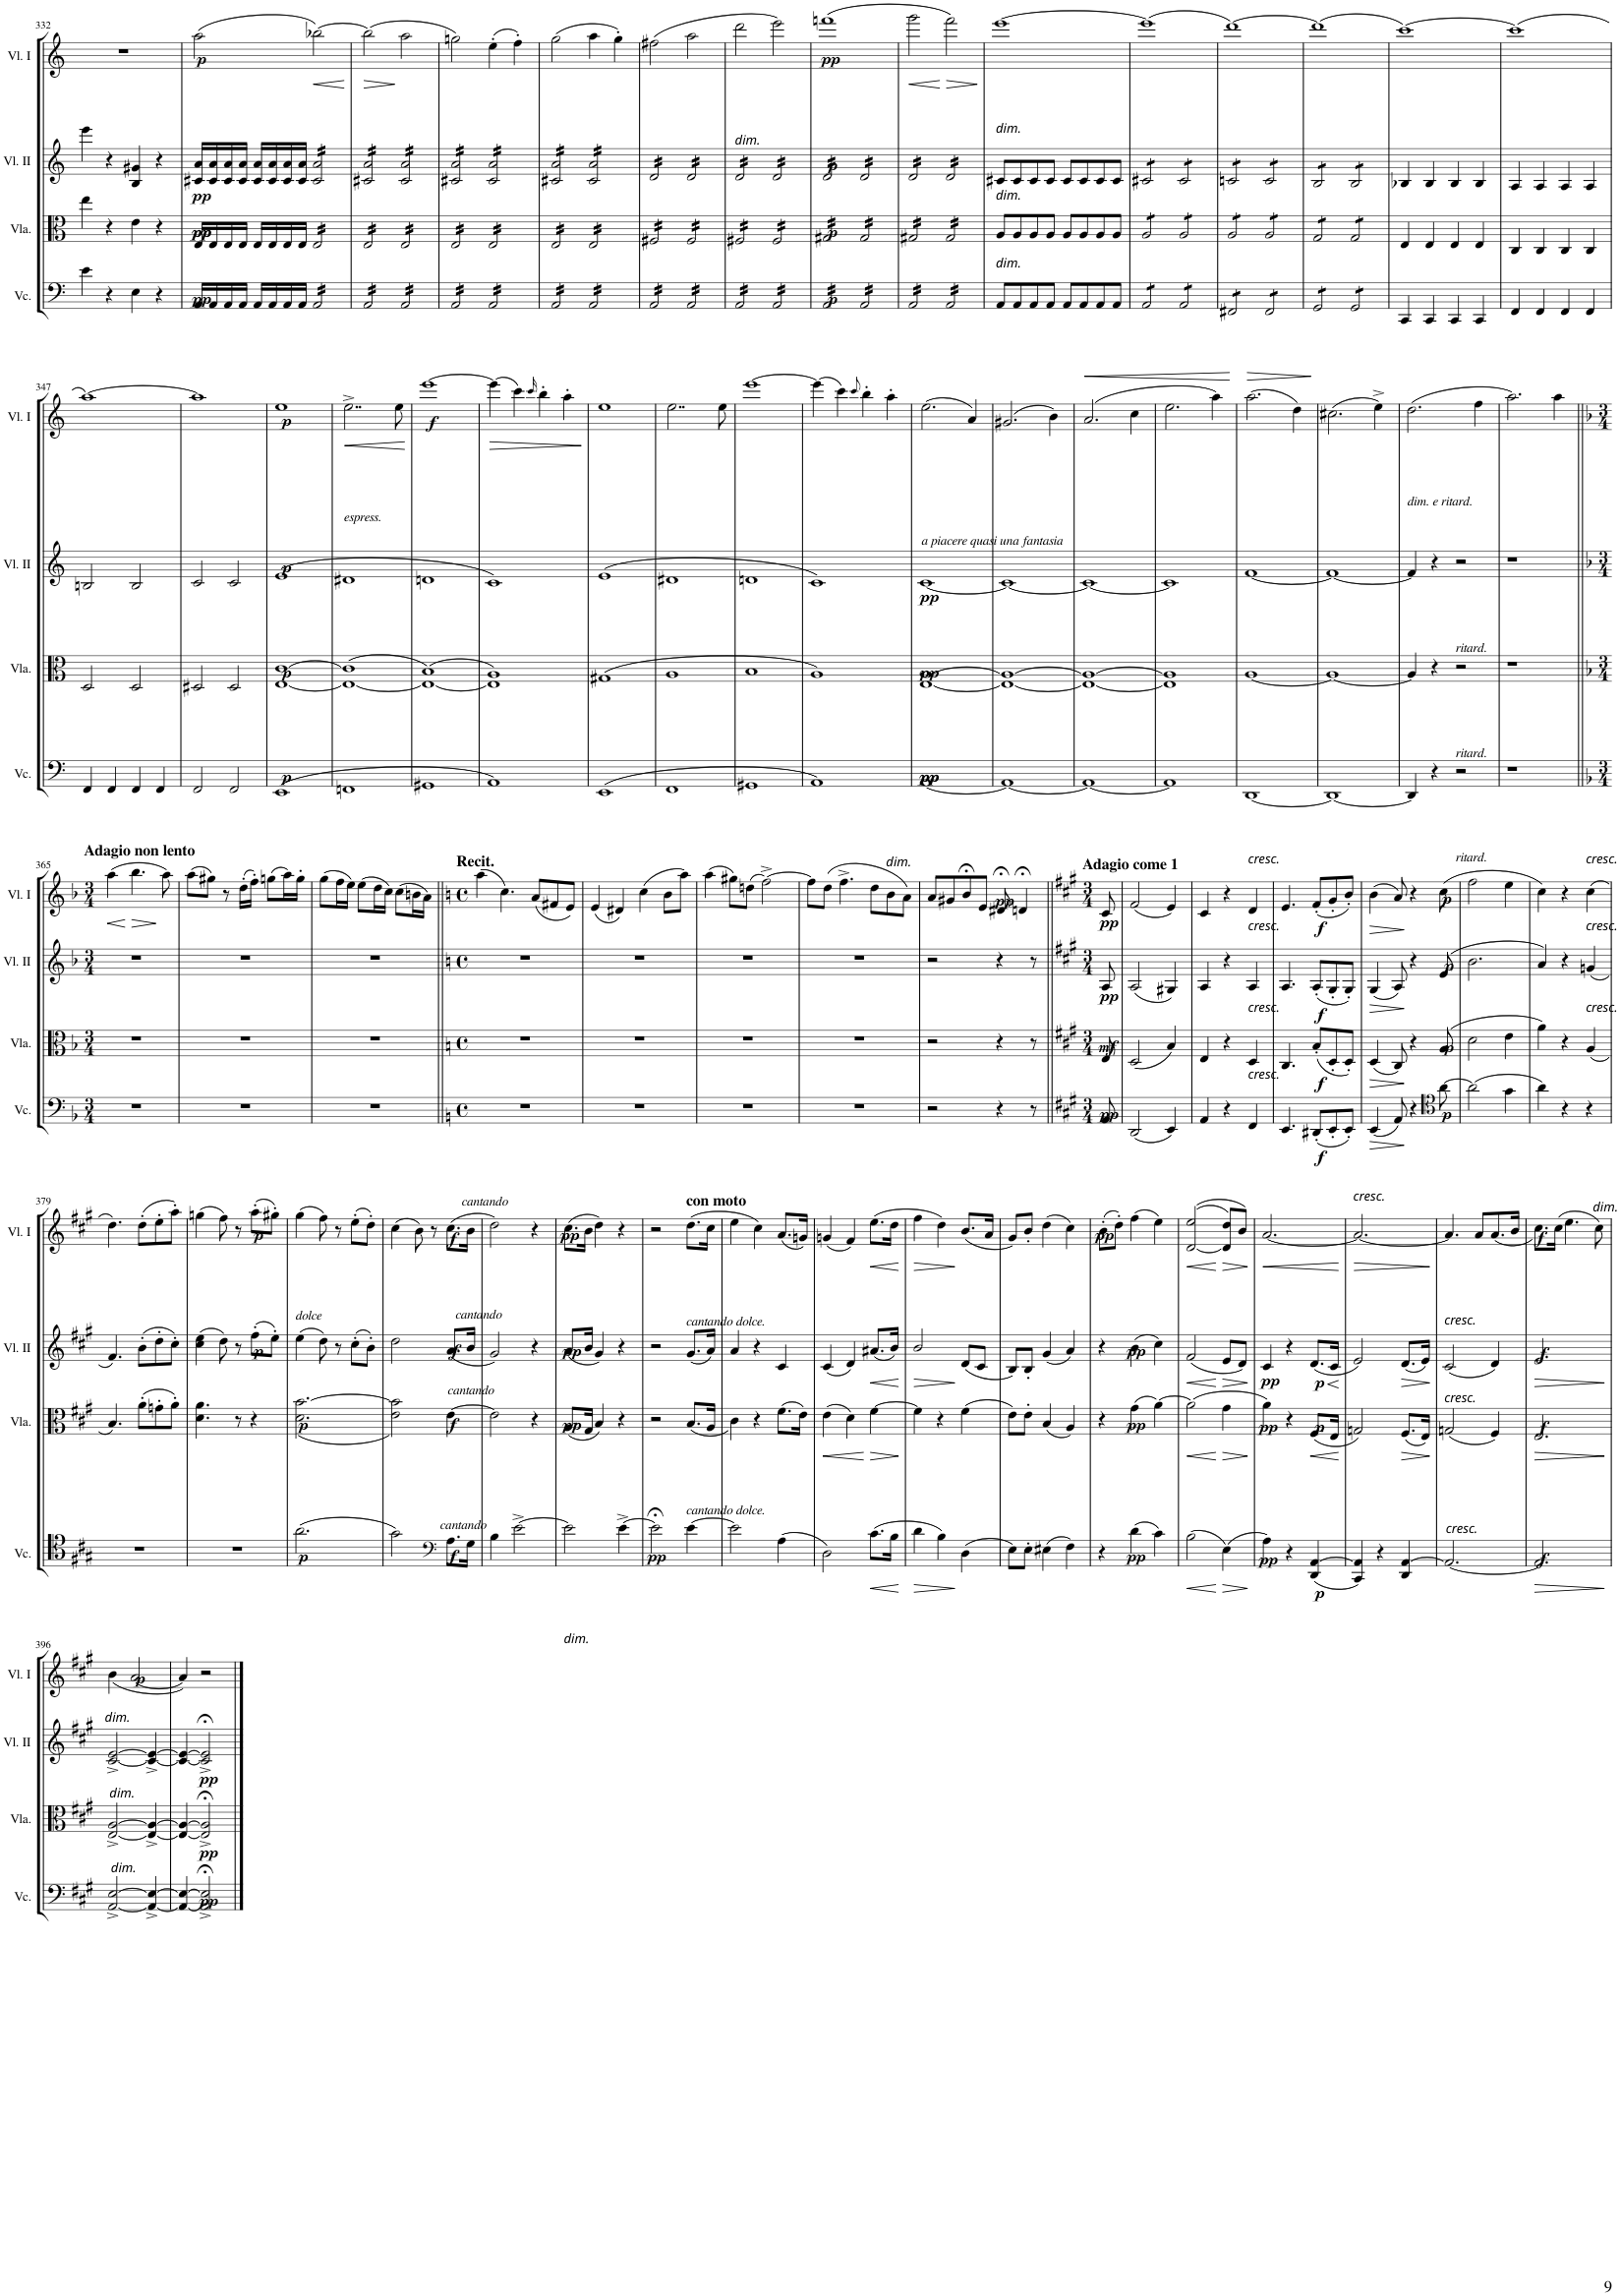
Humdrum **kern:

**kern	**dynam	**kern	**dynam	**kern	**dynam	**kern	**dynam
*part4	*part4	*part3	*part3	*part2	*part2	*part1	*part1
*staff4	*staff4	*staff3	*staff3	*staff2	*staff2	*staff1	*staff1
*I"Violoncello	*	*I"Viola	*	*I"Violine II	*	*I"Violine I	*
*I'Vc.	*	*I'Vla.	*	*I'Vl. II	*	*I'Vl. I	*
!!LO:PB:g=z
*clefC4	*	*clefC3	*	*clefG2	*	*clefG2	*
*k[]	*	*k[]	*	*k[]	*	*k[]	*
*M2/2	*	*M2/2	*	*M2/2	*	*M2/2	*
*met(c|)	*	*met(c|)	*	*met(c|)	*	*met(c|)	*
=332	=332	=332	=332	=332	=332	=332	=332
4e\	.	4ee\	.	4eee\	.	1r	.
4r	.	4r	.	4r	.	.	.
4E\	.	4e\	.	4B/ 4g#X/	.	.	.
4r	.	4r	.	4r	.	.	.
=333	=333	=333	=333	=333	=333	=333	=333
!	!LO:DY:a	!	!LO:DY:a	!	!	!	!
!	!	!	!LO:DY:n=1:a	!	!LO:DY:b	!	!LO:DY:a
16AA/LL	pp	16E/LL	pp pp	16c#X/ 16a/LL	pp	(>2aa\	p
16AA/	.	16E/	.	16c#/ 16a/	.	.	.
16AA/	.	16E/	.	16c#/ 16a/	.	.	.
16AA/JJ	.	16E/JJ	.	16c#/ 16a/JJ	.	.	.
16AA/LL	.	16E/LL	.	16c#/ 16a/LL	.	.	.
16AA/	.	16E/	.	16c#/ 16a/	.	.	.
16AA/	.	16E/	.	16c#/ 16a/	.	.	.
16AA/JJ	.	16E/JJ	.	16c#/ 16a/JJ	.	.	.
!	!	!	!	!	!	!	!LO:HP:b
*tremolo	*	*	*	*	*	*	*
*	*	*tremolo	*	*	*	*	*
*	*	*	*	*tremolo	*	*	*
16AA/LL	.	16E/LL	.	16c#/ 16a/LL	.	[2bb-X\)	<
16AA/	.	16E/	.	16c#/ 16a/	.	.	.
16AA/	.	16E/	.	16c#/ 16a/	.	.	.
16AA/	.	16E/	.	16c#/ 16a/	.	.	.
16AA/	.	16E/	.	16c#/ 16a/	.	.	.
16AA/	.	16E/	.	16c#/ 16a/	.	.	.
16AA/	.	16E/	.	16c#/ 16a/	.	.	.
16AA/JJ	.	16E/JJ	.	16c#/ 16a/JJ	.	.	.
.	.	.	.	.	.	.	[
=334	=334	=334	=334	=334	=334	=334	=334
!	!	!	!	!	!	!	!LO:HP:b
16AA/LL	.	16E/LL	.	16c#X/ 16a/LL	.	(>2bb-\]	>
16AA/	.	16E/	.	16c#X/ 16a/	.	.	.
16AA/	.	16E/	.	16c#X/ 16a/	.	.	.
16AA/	.	16E/	.	16c#X/ 16a/	.	.	.
16AA/	.	16E/	.	16c#X/ 16a/	.	.	.
16AA/	.	16E/	.	16c#X/ 16a/	.	.	.
16AA/	.	16E/	.	16c#X/ 16a/	.	.	.
16AA/JJ	.	16E/JJ	.	16c#X/ 16a/JJ	.	.	.
16AA/LL	.	16E/LL	.	16c#/ 16a/LL	.	2aa\	]
16AA/	.	16E/	.	16c#/ 16a/	.	.	.
16AA/	.	16E/	.	16c#/ 16a/	.	.	.
16AA/	.	16E/	.	16c#/ 16a/	.	.	.
16AA/	.	16E/	.	16c#/ 16a/	.	.	.
16AA/	.	16E/	.	16c#/ 16a/	.	.	.
16AA/	.	16E/	.	16c#/ 16a/	.	.	.
16AA/JJ	.	16E/JJ	.	16c#/ 16a/JJ	.	.	.
=335	=335	=335	=335	=335	=335	=335	=335
16AA/LL	.	16E/LL	.	16c#X/ 16a/LL	.	2ggn\)	.
16AA/	.	16E/	.	16c#X/ 16a/	.	.	.
16AA/	.	16E/	.	16c#X/ 16a/	.	.	.
16AA/	.	16E/	.	16c#X/ 16a/	.	.	.
16AA/	.	16E/	.	16c#X/ 16a/	.	.	.
16AA/	.	16E/	.	16c#X/ 16a/	.	.	.
16AA/	.	16E/	.	16c#X/ 16a/	.	.	.
16AA/JJ	.	16E/JJ	.	16c#X/ 16a/JJ	.	.	.
16AA/LL	.	16E/LL	.	16c#/ 16a/LL	.	(>4ee'\	.
16AA/	.	16E/	.	16c#/ 16a/	.	.	.
16AA/	.	16E/	.	16c#/ 16a/	.	.	.
16AA/	.	16E/	.	16c#/ 16a/	.	.	.
16AA/	.	16E/	.	16c#/ 16a/	.	4ff'\)	.
16AA/	.	16E/	.	16c#/ 16a/	.	.	.
16AA/	.	16E/	.	16c#/ 16a/	.	.	.
16AA/JJ	.	16E/JJ	.	16c#/ 16a/JJ	.	.	.
=336	=336	=336	=336	=336	=336	=336	=336
16AA/LL	.	16E/LL	.	16c#X/ 16a/LL	.	(>2gg\	.
16AA/	.	16E/	.	16c#X/ 16a/	.	.	.
16AA/	.	16E/	.	16c#X/ 16a/	.	.	.
16AA/	.	16E/	.	16c#X/ 16a/	.	.	.
16AA/	.	16E/	.	16c#X/ 16a/	.	.	.
16AA/	.	16E/	.	16c#X/ 16a/	.	.	.
16AA/	.	16E/	.	16c#X/ 16a/	.	.	.
16AA/JJ	.	16E/JJ	.	16c#X/ 16a/JJ	.	.	.
16AA/LL	.	16E/LL	.	16c#/ 16a/LL	.	4aa\	.
16AA/	.	16E/	.	16c#/ 16a/	.	.	.
16AA/	.	16E/	.	16c#/ 16a/	.	.	.
16AA/	.	16E/	.	16c#/ 16a/	.	.	.
16AA/	.	16E/	.	16c#/ 16a/	.	4gg'\)	.
16AA/	.	16E/	.	16c#/ 16a/	.	.	.
16AA/	.	16E/	.	16c#/ 16a/	.	.	.
16AA/JJ	.	16E/JJ	.	16c#/ 16a/JJ	.	.	.
=337	=337	=337	=337	=337	=337	=337	=337
16AA/LL	.	16F#X/LL	.	16d/LL	.	(>2ff#X\	.
16AA/	.	16F#X/	.	16d/	.	.	.
16AA/	.	16F#X/	.	16d/	.	.	.
16AA/	.	16F#X/	.	16d/	.	.	.
16AA/	.	16F#X/	.	16d/	.	.	.
16AA/	.	16F#X/	.	16d/	.	.	.
16AA/	.	16F#X/	.	16d/	.	.	.
16AA/JJ	.	16F#X/JJ	.	16d/JJ	.	.	.
16AA/LL	.	16F#/LL	.	16d/LL	.	2aa\	.
16AA/	.	16F#/	.	16d/	.	.	.
16AA/	.	16F#/	.	16d/	.	.	.
16AA/	.	16F#/	.	16d/	.	.	.
16AA/	.	16F#/	.	16d/	.	.	.
16AA/	.	16F#/	.	16d/	.	.	.
16AA/	.	16F#/	.	16d/	.	.	.
16AA/JJ	.	16F#/JJ	.	16d/JJ	.	.	.
=338	=338	=338	=338	=338	=338	=338	=338
!	!	!	!	!	!	!LO:TX:b:i:t=dim.	!
16AA/LL	.	16F#X/LL	.	16d/LL	.	2ddd\	.
16AA/	.	16F#X/	.	16d/	.	.	.
16AA/	.	16F#X/	.	16d/	.	.	.
16AA/	.	16F#X/	.	16d/	.	.	.
16AA/	.	16F#X/	.	16d/	.	.	.
16AA/	.	16F#X/	.	16d/	.	.	.
16AA/	.	16F#X/	.	16d/	.	.	.
16AA/JJ	.	16F#X/JJ	.	16d/JJ	.	.	.
16AA/LL	.	16F#/LL	.	16d/LL	.	2eee\)	.
16AA/	.	16F#/	.	16d/	.	.	.
16AA/	.	16F#/	.	16d/	.	.	.
16AA/	.	16F#/	.	16d/	.	.	.
16AA/	.	16F#/	.	16d/	.	.	.
16AA/	.	16F#/	.	16d/	.	.	.
16AA/	.	16F#/	.	16d/	.	.	.
16AA/JJ	.	16F#/JJ	.	16d/JJ	.	.	.
=339	=339	=339	=339	=339	=339	=339	=339
!	!LO:DY:a	!	!LO:DY:a	!	!LO:DY:a	!	!LO:DY:a
16AA/LL	p	16G#X/LL	p	16d/LL	p	(>1fffn	pp
16AA/	.	16G#X/	.	16d/	.	.	.
16AA/	.	16G#X/	.	16d/	.	.	.
16AA/	.	16G#X/	.	16d/	.	.	.
16AA/	.	16G#X/	.	16d/	.	.	.
16AA/	.	16G#X/	.	16d/	.	.	.
16AA/	.	16G#X/	.	16d/	.	.	.
16AA/JJ	.	16G#X/JJ	.	16d/JJ	.	.	.
16AA/LL	.	16G#/LL	.	16d/LL	.	.	.
16AA/	.	16G#/	.	16d/	.	.	.
16AA/	.	16G#/	.	16d/	.	.	.
16AA/	.	16G#/	.	16d/	.	.	.
16AA/	.	16G#/	.	16d/	.	.	.
16AA/	.	16G#/	.	16d/	.	.	.
16AA/	.	16G#/	.	16d/	.	.	.
16AA/JJ	.	16G#/JJ	.	16d/JJ	.	.	.
=340	=340	=340	=340	=340	=340	=340	=340
!	!	!	!	!	!	!	!LO:HP:b
16AA/LL	.	16G#X/LL	.	16d/LL	.	2ggg\	<
16AA/	.	16G#X/	.	16d/	.	.	.
16AA/	.	16G#X/	.	16d/	.	.	.
16AA/	.	16G#X/	.	16d/	.	.	.
16AA/	.	16G#X/	.	16d/	.	.	.
16AA/	.	16G#X/	.	16d/	.	.	.
16AA/	.	16G#X/	.	16d/	.	.	.
16AA/JJ	.	16G#X/JJ	.	16d/JJ	.	.	.
!	!	!	!	!	!	!	!LO:HP:n=1:b
16AA/LL	.	16G#/LL	.	16d/LL	.	2fff\)	[ >
16AA/	.	16G#/	.	16d/	.	.	.
16AA/	.	16G#/	.	16d/	.	.	.
16AA/	.	16G#/	.	16d/	.	.	.
16AA/	.	16G#/	.	16d/	.	.	.
16AA/	.	16G#/	.	16d/	.	.	.
16AA/	.	16G#/	.	16d/	.	.	.
16AA/JJ	.	16G#/JJ	.	16d/JJ	.	.	.
*	*	*	*	*Xtremolo	*	*	*
*	*	*Xtremolo	*	*	*	*	*
*Xtremolo	*	*	*	*	*	*	*
.	.	.	.	.	.	.	]
=341	=341	=341	=341	=341	=341	=341	=341
!	!	!	!	!LO:TX:a:i:t=dim.	!	!	!
!	!	!LO:TX:a:i:t=dim.	!	!	!	!	!
!LO:TX:a:i:t=dim.	!	!	!	!	!	!	!
8AA/L	.	8A/L	.	8c#X/L	.	[1eee	.
8AA/	.	8A/	.	8c#/	.	.	.
8AA/	.	8A/	.	8c#/	.	.	.
8AA/J	.	8A/J	.	8c#/J	.	.	.
8AA/L	.	8A/L	.	8c#/L	.	.	.
8AA/	.	8A/	.	8c#/	.	.	.
8AA/	.	8A/	.	8c#/	.	.	.
8AA/J	.	8A/J	.	8c#/J	.	.	.
=342	=342	=342	=342	=342	=342	=342	=342
*tremolo	*	*	*	*	*	*	*
*	*	*tremolo	*	*	*	*	*
*	*	*	*	*tremolo	*	*	*
8AA/L	.	8A/L	.	8c#X/L	.	(>1eee]	.
8AA/	.	8A/	.	8c#X/	.	.	.
8AA/	.	8A/	.	8c#X/	.	.	.
8AA/J	.	8A/J	.	8c#X/J	.	.	.
8AA/L	.	8A/L	.	8c#/L	.	.	.
8AA/	.	8A/	.	8c#/	.	.	.
8AA/	.	8A/	.	8c#/	.	.	.
8AA/J	.	8A/J	.	8c#/J	.	.	.
=343	=343	=343	=343	=343	=343	=343	=343
8FF#X/L	.	8A/L	.	8cn/L	.	[1ddd)	.
8FF#X/	.	8A/	.	8cn/	.	.	.
8FF#X/	.	8A/	.	8cn/	.	.	.
8FF#X/J	.	8A/J	.	8cn/J	.	.	.
8FF#/L	.	8A/L	.	8c/L	.	.	.
8FF#/	.	8A/	.	8c/	.	.	.
8FF#/	.	8A/	.	8c/	.	.	.
8FF#/J	.	8A/J	.	8c/J	.	.	.
=344	=344	=344	=344	=344	=344	=344	=344
8GG/L	.	8G/L	.	8B/L	.	(>1ddd]	.
8GG/	.	8G/	.	8B/	.	.	.
8GG/	.	8G/	.	8B/	.	.	.
8GG/J	.	8G/J	.	8B/J	.	.	.
8GG/L	.	8G/L	.	8B/L	.	.	.
8GG/	.	8G/	.	8B/	.	.	.
8GG/	.	8G/	.	8B/	.	.	.
8GG/J	.	8G/J	.	8B/J	.	.	.
*	*	*	*	*Xtremolo	*	*	*
*	*	*Xtremolo	*	*	*	*	*
*Xtremolo	*	*	*	*	*	*	*
=345	=345	=345	=345	=345	=345	=345	=345
4CC/	.	4E/	.	4B-X/	.	[1ccc)	.
4CC/	.	4E/	.	4B-/	.	.	.
4CC/	.	4E/	.	4B-/	.	.	.
4CC/	.	4E/	.	4B-/	.	.	.
=346	=346	=346	=346	=346	=346	=346	=346
4FF/	.	4C/	.	4A/	.	(>1ccc]	.
4FF/	.	4C/	.	4A/	.	.	.
4FF/	.	4C/	.	4A/	.	.	.
4FF/	.	4C/	.	4A/	.	.	.
!!LO:LB:g=z
=347	=347	=347	=347	=347	=347	=347	=347
4FF/	.	2D/	.	2Bn/	.	[1aa)	.
4FF/	.	.	.	.	.	.	.
4FF/	.	2D/	.	2B/	.	.	.
4FF/	.	.	.	.	.	.	.
=348	=348	=348	=348	=348	=348	=348	=348
2FF/	.	2D#X/	.	2c/	.	1aa]	.
2FF/	.	2D#/	.	2c/	.	.	.
=349	=349	=349	=349	=349	=349	=349	=349
!	!LO:DY:a	!	!LO:DY:a	!	!LO:DY:a	!	!LO:DY:a
(>1EE	p	[1E [1c	p	(>1e	p	1ee	p
=350	=350	=350	=350	=350	=350	=350	=350
!	!	!	!	!	!	!LO:TX:b:i:t=espress.	!
!	!	!	!	!	!	!	!LO:HP:b
1FFn	.	(>1E_ 1c]	.	1d#X	.	2..ee^\	<
.	.	.	.	.	.	8ee\	.
.	.	.	.	.	.	.	[
=351	=351	=351	=351	=351	=351	=351	=351
!	!	!	!	!	!	!	!LO:DY:a
1GG#X	.	(>1E_ 1B)	.	1dn	.	[1eee	f
=352	=352	=352	=352	=352	=352	=352	=352
!	!	!	!	!	!	!	!LO:HP:b
1AA)	.	1E] 1A)	.	1c)	.	(>4eee\]	>
.	.	.	.	.	.	4ccc\)	.
.	.	.	.	.	.	16qccc/	.
.	.	.	.	.	.	4bb'\	.
.	.	.	.	.	.	4aa'\	.
.	.	.	.	.	.	.	]
=353	=353	=353	=353	=353	=353	=353	=353
(>1EE	.	(>1G#X	.	(>1e	.	1ee	.
=354	=354	=354	=354	=354	=354	=354	=354
1FF	.	1A	.	1d#X	.	2..ee\	.
.	.	.	.	.	.	8ee\	.
=355	=355	=355	=355	=355	=355	=355	=355
1GG#X	.	1B	.	1dn	.	[1eee	.
=356	=356	=356	=356	=356	=356	=356	=356
1AA)	.	1A)	.	1c)	.	(>4eee\]	.
.	.	.	.	.	.	4ccc\)	.
.	.	.	.	.	.	8qccc/	.
.	.	.	.	.	.	4bb'\	.
.	.	.	.	.	.	4aa'\	.
=357	=357	=357	=357	=357	=357	=357	=357
!	!	!	!	!	!	!LO:TX:b:i:t=a piacere quasi una fantasia	!
!	!LO:DY:a	!	!	!	!	!	!
!	!LO:DY:n=1:a	!	!LO:DY:a	!	!LO:DY:b	!	!
[1AA	pp pp	[1E [1A	pp	[1c	pp	(>2.ee\	.
.	.	.	.	.	.	4a/)	.
=358	=358	=358	=358	=358	=358	=358	=358
1AA_	.	1E_ 1A_	.	1c_	.	(>2.g#X/	.
.	.	.	.	.	.	4b\)	.
=359	=359	=359	=359	=359	=359	=359	=359
!	!	!	!	!	!	!	!LO:HP:b
1AA_	.	1E_ 1A_	.	1c_	.	(>2.a/	<
.	.	.	.	.	.	4cc\	.
=360	=360	=360	=360	=360	=360	=360	=360
1AA]	.	1E] 1A]	.	1c]	.	2.ee\	.
.	.	.	.	.	.	4aa\)	.
.	.	.	.	.	.	.	[
=361	=361	=361	=361	=361	=361	=361	=361
!	!	!	!	!	!	!	!LO:HP:b
[1DD	.	[1A	.	[1f	.	(>2.aa\	>
.	.	.	.	.	.	4dd\)	.
.	.	.	.	.	.	.	]
=362	=362	=362	=362	=362	=362	=362	=362
1DD_	.	1A_	.	1f_	.	(>2.cc#X\	.
.	.	.	.	.	.	4ee^\)	.
=363	=363	=363	=363	=363	=363	=363	=363
!	!	!	!	!	!	!LO:TX:b:i:t=dim. e ritard.	!
4DD/]	.	4A/]	.	4f/]	.	(>2.dd\	.
4r	.	4r	.	4r	.	.	.
!	!	!	!	!LO:TX:b:i:t=ritard.	!	!	!
!	!	!LO:TX:b:i:t=ritard.	!	!	!	!	!
!LO:TX:b:i:t=ritard.	!	!	!	!	!	!	!
2r	.	2r	.	2r	.	.	.
.	.	.	.	.	.	4ff\	.
=364	=364	=364	=364	=364	=364	=364	=364
1r	.	1r	.	1r	.	2.aa\)	.
.	.	.	.	.	.	4aa\	.
!!LO:LB:g=z
=365||	=365||	=365||	=365||	=365||	=365||	=365||	=365||
*k[b-]	*	*k[b-]	*	*k[b-]	*	*k[b-]	*
*F:	*	*F:	*	*F:	*	*F:	*
*M3/4	*	*M3/4	*	*M3/4	*	*M3/4	*
!	!	!	!	!	!	!LO:TX:a:B:t=Adagio non lento	!
!	!	!	!	!	!	!	!LO:HP:b
2.r	.	2.r	.	2.r	.	(>4aa\	<
!	!	!	!	!	!	!	!LO:HP:n=1:b
.	.	.	.	.	.	4.bb-\	[ >
.	.	.	.	.	.	8aa\)	]
=366	=366	=366	=366	=366	=366	=366	=366
2.r	.	2.r	.	2.r	.	(>8aa\L	.
.	.	.	.	.	.	8gg#X\J)	.
.	.	.	.	.	.	8r	.
.	.	.	.	.	.	(>16dd'\LL	.
.	.	.	.	.	.	16ff'\JJ)	.
.	.	.	.	.	.	(>8ggn\L	.
.	.	.	.	.	.	16aa\L)	.
.	.	.	.	.	.	16gg'\JJ	.
=367	=367	=367	=367	=367	=367	=367	=367
2.r	.	2.r	.	2.r	.	(>8gg\L	.
.	.	.	.	.	.	16ff\L	.
.	.	.	.	.	.	16ee\JJ)	.
.	.	.	.	.	.	(>8ee\L	.
.	.	.	.	.	.	16dd\L	.
.	.	.	.	.	.	16cc\JJ)	.
.	.	.	.	.	.	(>8cc\L	.
.	.	.	.	.	.	16bn\L	.
.	.	.	.	.	.	16a\JJ)	.
=368||	=368||	=368||	=368||	=368||	=368||	=368||	=368||
*k[]	*	*k[]	*	*k[]	*	*k[]	*
*C:	*	*C:	*	*C:	*	*C:	*
*M4/4	*	*M4/4	*	*M4/4	*	*M4/4	*
*met(c)	*	*met(c)	*	*met(c)	*	*met(c)	*
!	!	!	!	!	!	!LO:TX:a:B:t=Recit.	!
1r	.	1r	.	1r	.	(>4aa\	.
.	.	.	.	.	.	4.cc\)	.
.	.	.	.	.	.	(<8a/L	.
.	.	.	.	.	.	8f#X/	.
.	.	.	.	.	.	8e/J)	.
=369	=369	=369	=369	=369	=369	=369	=369
1r	.	1r	.	1r	.	(<4e/	.
.	.	.	.	.	.	4d#X/)	.
.	.	.	.	.	.	(>4cc\	.
.	.	.	.	.	.	8b\L	.
.	.	.	.	.	.	8aa\J)	.
=370	=370	=370	=370	=370	=370	=370	=370
1r	.	1r	.	1r	.	(>4aa\	.
.	.	.	.	.	.	8gg#X\L)	.
.	.	.	.	.	.	(>8ddn\J	.
.	.	.	.	.	.	[2ff^\)	.
=371	=371	=371	=371	=371	=371	=371	=371
1r	.	1r	.	1r	.	8ff\L]	.
.	.	.	.	.	.	(>8dd\J	.
.	.	.	.	.	.	4.ff^\	.
.	.	.	.	.	.	8dd\L	.
!	!	!	!	!	!	!LO:TX:a:i:t=dim.	!
.	.	.	.	.	.	8b\	.
.	.	.	.	.	.	8a\J)	.
=372	=372	=372	=372	=372	=372	=372	=372
2r	.	2r	.	2r	.	8a/L	.
.	.	.	.	.	.	8g#X/	.
.	.	.	.	.	.	8b;</	.
.	.	.	.	.	.	8e/J	.
!	!	!	!	!	!	!	!LO:DY:a
4r	.	4r	.	4r	.	8d#X;</	pp
.	.	.	.	.	.	4dn;</	.
8r	.	8r	.	8r	.	.	.
=372X1||	=372X1||	=372X1||	=372X1||	=372X1||	=372X1||	=372X1||	=372X1||
*k[f#c#g#]	*	*k[f#c#g#]	*	*k[f#c#g#]	*	*k[f#c#g#]	*
*A:	*	*A:	*	*A:	*	*A:	*
*M3/4	*	*M3/4	*	*M3/4	*	*M3/4	*
!	!	!	!	!	!	!LO:TX:a:B:t=Adagio come 1	!
!	!LO:DY:a	!	!LO:DY:a	!	!LO:DY:b	!	!LO:DY:b
8AA/	pp	8E/	mf	8A/	pp	8c#/	pp
=373	=373	=373	=373	=373	=373	=373	=373
(<2DD/	.	(<2D/	.	(<2A/	.	(<2f#/	.
4EE/)	.	4B/)	.	4G#X/)	.	4e/)	.
=374	=374	=374	=374	=374	=374	=374	=374
4AA/	.	4E/	.	4A/	.	4c#/	.
4r	.	4r	.	4r	.	4r	.
!	!	!	!	!	!	!LO:TX:a:i:t=cresc.	!
!	!	!	!	!LO:TX:a:i:t=cresc.	!	!	!
!	!	!LO:TX:a:i:t=cresc.	!	!	!	!	!
!LO:TX:a:i:t=cresc.	!	!	!	!	!	!	!
4FF#/	.	4D/	.	4A/	.	4d/	.
=375	=375	=375	=375	=375	=375	=375	=375
4.EE/	.	4.C#/	.	4.A/	.	4.e/	.
!	!LO:DY:b	!	!LO:DY:b	!	!LO:DY:b	!	!LO:DY:b
(<8DD#X'/L	f	(<8B'/L	f	(<8A'/L	f	(<8f#'/L	f
8EE'/	.	8D'/	.	8G#'/	.	8g#'/	.
8EE'/J)	.	8D'/J)	.	8G#'/J)	.	8b'/J)	.
=376	=376	=376	=376	=376	=376	=376	=376
!	!LO:HP:b	!	!LO:HP:b	!	!LO:HP:b	!	!LO:HP:b
(<4EE/	>	(<4D/	>	(<4G#/	>	(>4b\	>
8AA/)	.	8C#/)	.	8A/)	.	8a/)	.
4r	]	4r	]	4r	]	4r	]
*clefC4	*	*	*	*	*	*	*
!	!LO:DY:a	!	!LO:DY:a	!	!LO:DY:a	!	!LO:DY:a
[8a\	p	(>8A/	p	(>8e/	p	(>8cc#\	p
=377	=377	=377	=377	=377	=377	=377	=377
(>2a\]	.	2d\	.	2.b\	.	2ff#\	.
4g#\	.	4e\	.	.	.	4ee\	.
=378	=378	=378	=378	=378	=378	=378	=378
4a\)	.	4a\)	.	4a/)	.	4cc#\)	.
4r	.	4r	.	4r	.	4r	.
!	!	!	!	!	!	!LO:TX:a:i:t=cresc.	!
!	!	!	!	!LO:TX:a:i:t=cresc.	!	!	!
!	!	!LO:TX:a:i:t=cresc.	!	!	!	!	!
4r	.	(<4A/	.	(<4gn/	.	(>4cc#\	.
!!LO:LB:g=z
=379	=379	=379	=379	=379	=379	=379	=379
2.r	.	4.B/)	.	4.f#/)	.	4.dd\)	.
.	.	(>8a'\L	.	(>8b'\L	.	(>8dd'\L	.
.	.	8gn'\	.	8dd'\	.	8ee'\	.
.	.	8a'\J)	.	8cc#'\J)	.	8aa'\J)	.
=380	=380	=380	=380	=380	=380	=380	=380
2.r	.	4.d\ 4.a\	.	(>4cc#\ 4ee\	.	(>4ggn\	.
.	.	.	.	8dd\)	.	8ff#\)	.
.	.	8r	.	8r	.	8r	.
!	!	!	!	!	!LO:DY:a	!	!LO:DY:a
.	.	4r	.	(>8ff#'\L	p	(>8aa'\L	p
.	.	.	.	8ee'\J)	.	8gg#X'\J)	.
=381	=381	=381	=381	=381	=381	=381	=381
!	!	!	!	!	!	!LO:TX:b:i:t=dolce	!
!	!LO:DY:a	!	!LO:DY:a	!	!	!	!
(>2.a\	p	(<2.d\ [2.b\	p	(>4ee\	.	(>4gg#\	.
.	.	.	.	8dd\)	.	8ff#\)	.
.	.	.	.	8r	.	8r	.
.	.	.	.	(>8cc#'\L	.	(>8ee'\L	.
.	.	.	.	8b'\J)	.	8dd'\J)	.
=382	=382	=382	=382	=382	=382	=382	=382
2g#\)	.	2e\ 2b\])	.	2dd\	.	(>4cc#\	.
.	.	.	.	.	.	8b\)	.
.	.	.	.	.	.	8r	.
*clefF4	*	*	*	*	*	*	*
!	!	!LO:TX:a:i:t=cantando	!	!	!	!	!
!	!LO:DY:a	!	!LO:DY:a	!	!LO:DY:a	!	!LO:DY:a
8.A\L	f	[4e\	f	(<8.a/L	f	(>8.cc#\L	f
!	!	!	!	!	!	!LO:TX:a:i:t=cantando	!
!	!	!	!	!LO:TX:a:i:t=cantando	!	!	!
!LO:TX:a:i:t=cantando	!	!	!	!	!	!	!
16G#\Jk	.	.	.	16b/Jk	.	16b\Jk	.
=383	=383	=383	=383	=383	=383	=383	=383
4B\	.	2e\]	.	2g#/)	.	2dd\)	.
[2e^\	.	.	.	.	.	.	.
.	.	4r	.	4r	.	4r	.
=384	=384	=384	=384	=384	=384	=384	=384
!LO:TX:b:i:t=dim.	!	!	!	!	!	!	!
!	!	!	!LO:DY:a	!	!LO:DY:a	!	!LO:DY:a
2e\]	.	(<8.A/L	pp	(<8.a/L	pp	(>8.cc#\L	pp
.	.	16G#/Jk	.	16b/Jk	.	16b\Jk	.
.	.	4B/)	.	4g#/)	.	4dd\)	.
[4e^\	.	4r	.	4r	.	4r	.
=385	=385	=385	=385	=385	=385	=385	=385
!	!LO:DY:a	!	!	!	!	!	!
2e;<\]	pp	2r	.	2r	.	2r	.
!	!	!	!	!	!	!LO:TX:a:B:t=con moto	!
!	!	!	!	!	!	!LO:TX:b:i:t=cantando dolce.	!
!	!	!LO:TX:b:i:t=cantando dolce.	!	!	!	!	!
[4e\	.	(<8.B/L	.	(<8.g#/L	.	(>8.dd\L	.
.	.	16A/Jk	.	16a/Jk)	.	16cc#\Jk	.
=386	=386	=386	=386	=386	=386	=386	=386
2e\]	.	4c#\)	.	4a/	.	4ee\	.
.	.	4r	.	4r	.	4cc#\)	.
(>4A\	.	(>8.f#\L	.	4c#/	.	(<8.a/L	.
.	.	16e\Jk)	.	.	.	16gn/Jk)	.
=387	=387	=387	=387	=387	=387	=387	=387
!	!	!	!LO:HP:b	!	!	!	!
2D\)	.	(>4e\	<	(<4c#/	.	(<4gn/	.
.	.	4d\)	.	4d/)	.	4f#/)	.
!	!LO:HP:b	!	!LO:HP:n=1:b	!	!LO:HP:b	!	!LO:HP:b
(>8.c#\L	<	[4f#\	[ >	(<8.a#X/L	<	(>8.ee\L	<
16B\Jk	.	.	.	16b/Jk)	.	16dd\Jk	.
.	[	.	]	.	[	.	[
=388	=388	=388	=388	=388	=388	=388	=388
!	!LO:HP:b	!	!	!	!LO:HP:b	!	!LO:HP:b
4d\	>	4f#\]	.	2b/	>	4ff#\	>
4B\)	.	4r	.	.	.	4dd\)	.
(>4D\	]	(>4f#\	.	(<8d/L	]	(<8.b/L	]
.	.	.	.	8c#/J	.	.	.
.	.	.	.	.	.	16a/Jk	.
=389	=389	=389	=389	=389	=389	=389	=389
8E\L)	.	8e\L)	.	8B/L)	.	8g#/L)	.
8E'\J	.	8e'\J	.	8B'/J	.	8b'/J	.
(>4E#X\	.	(<4B/	.	(<4g#/	.	(>4dd\	.
4F#\)	.	4A/)	.	4a/)	.	4cc#\)	.
=390	=390	=390	=390	=390	=390	=390	=390
!	!	!	!	!	!	!	!LO:DY:a
4r	.	4r	.	4r	.	(>8b'\L	pp
.	.	.	.	.	.	8dd'\J)	.
!	!LO:DY:a	!	!LO:DY:a	!	!LO:DY:a	!	!
(>4d\	pp	(>4g#\	pp	(>4b\	pp	(>4ff#\	.
4c#\)	.	[4a\)	.	4cc#\)	.	4ee\)	.
=391	=391	=391	=391	=391	=391	=391	=391
!	!LO:HP:b	!	!LO:HP:b	!	!LO:HP:b	!	!LO:HP:b
(>2B\	<	(>2a\]	<	(<2f#/	<	(>(>[2d/ 2ee/	<
!	!LO:HP:n=1:b	!	!LO:HP:n=1:b	!	!LO:HP:n=1:b	!	!LO:HP:n=1:b
(>4E\)	[ >	4g#\	[ >	8e/L	[ >	8d/] 8dd/L)	[ >
.	.	.	.	8d/J)	.	8b/J)	.
.	]	.	]	.	]	.	]
=392	=392	=392	=392	=392	=392	=392	=392
!	!LO:DY:a	!	!LO:DY:a	!	!LO:DY:b	!	!LO:HP:b
4A\)	pp	4a\)	pp	4c#/	pp	[2.a/	<
4r	.	4r	.	4r	.	.	.
!	!LO:DY:b	!	!LO:HP:b	!	!LO:HP:b	!	!
!	!	!	!LO:DY:n=1:a	!	!LO:DY:n=1:b	!	!
(<4DD/ [4AA/	p	(<8.F#/L	< p	(<8.d/L	< p	.	.
.	.	16E/Jk	.	16c#/Jk	.	.	.
.	.	.	[	.	[	.	[
=393	=393	=393	=393	=393	=393	=393	=393
!	!	!	!	!	!	!LO:TX:a:i:t=cresc.	!
!	!	!	!	!	!	!	!LO:HP:b
4CC#/ 4AA/])	.	2Gn/)	.	2e/)	.	2.a/_	>
4r	.	.	.	.	.	.	.
!	!	!	!LO:HP:b	!	!LO:HP:b	!	!
4DD/ [4AA/	.	(<8.F#/L	>	(<8.d/L	>	.	.
.	.	16E/Jk)	.	16e/Jk)	.	.	.
.	.	.	]	.	]	.	]
=394	=394	=394	=394	=394	=394	=394	=394
!	!	!	!	!LO:TX:a:i:t=cresc.	!	!	!
!	!	!LO:TX:a:i:t=cresc.	!	!	!	!	!
!LO:TX:a:i:t=cresc.	!	!	!	!	!	!	!
2.AA/_	.	(<2Gn/	.	(<2c#/	.	4.a/]	.
.	.	.	.	.	.	8a/L	.
.	.	4F#/)	.	4d/)	.	(<8.a/	.
.	.	.	.	.	.	16b/Jk	.
=395	=395	=395	=395	=395	=395	=395	=395
!	!LO:HP:b	!	!LO:HP:b	!	!LO:HP:b	!	!
!	!LO:DY:n=1:a	!	!LO:DY:n=1:a	!	!LO:DY:n=1:a	!	!LO:DY:a
2.AA/]	> f	2.E/	> f	2.e/	> f	8.cc#\L)	f
.	.	.	.	.	.	(>16cc#\Jk	.
.	.	.	.	.	.	4.ee\	.
!	!	!	!	!	!	!LO:TX:a:i:t=dim.	!
.	.	.	.	.	.	8cc#\)	.
.	]	.	]	.	]	.	.
!!LO:LB:g=z
=396	=396	=396	=396	=396	=396	=396	=396
!	!	!	!	!LO:TX:a:i:t=dim.	!	!	!
!	!	!LO:TX:a:i:t=dim.	!	!	!	!	!
!LO:TX:a:i:t=dim.	!	!	!	!	!	!	!
[2AA/^ [2E/^	.	[2E/^ [2A/^	.	[2c#/^ [2e/^	.	(<4b\	.
!	!	!	!	!	!	!	!LO:DY:a
.	.	.	.	.	.	[2a/	p
4AA/_^ 4E/_^	.	4E/_^ 4A/_^	.	4c#/_^ 4e/_^	.	.	.
=397	=397	=397	=397	=397	=397	=397	=397
4AA/_ 4E/_	.	4E/_ 4A/_	.	4c#/_ 4e/_	.	4a/])	.
!	!LO:DY:a	!	!LO:DY:b	!	!LO:DY:b	!	!
2AA/];<^ 2E/];<^	pp	2E/];<^ 2A/];<^	pp	2c#/];<^ 2e/];<^	pp	2r	.
==	==	==	==	==	==	==	==
*-	*-	*-	*-	*-	*-	*-	*-
